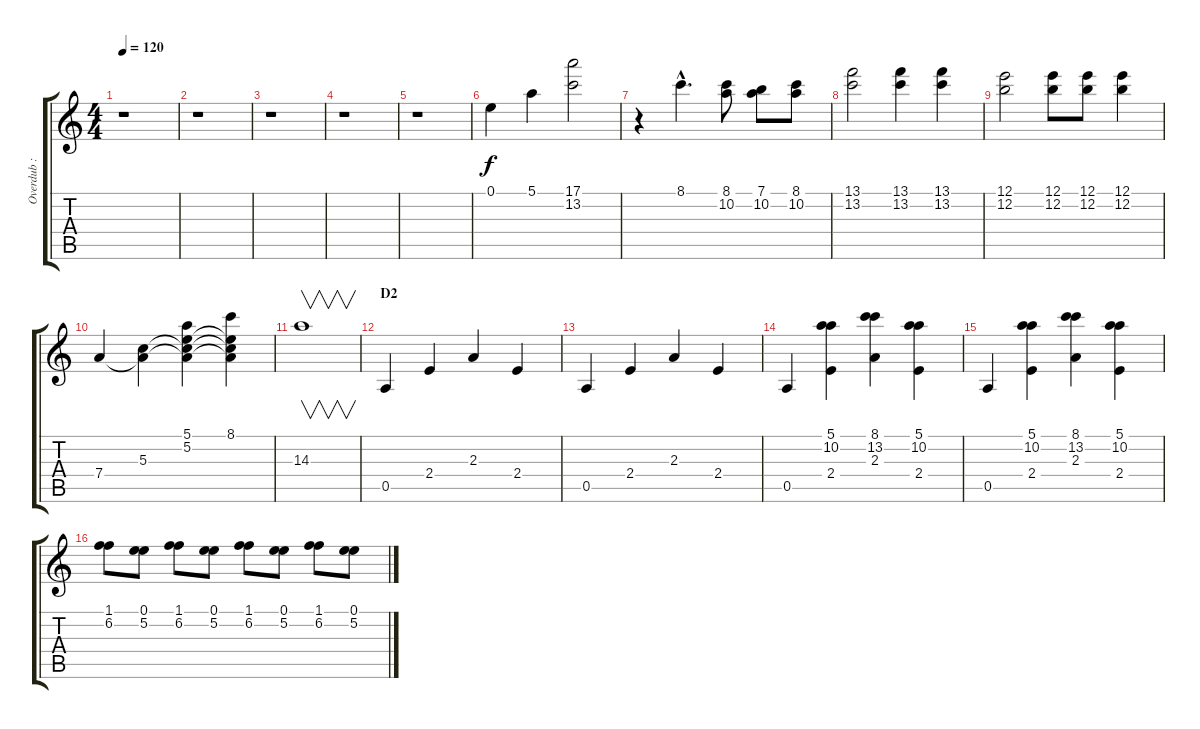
\track ("Overdub : Piano" "Overdub : ") {instrument rockorgan}
\staff {score tabs}
\tuning (E5 B4 G4 D4 A3 E3) {hide}
\ts (4 4)
\tempo 120
\clef g2
\ks c
r.1{dy f} |
r.1 |
r.1 |
r.1 |
r.1 |
0.1.4 5.1.4 (17.1 13.2).2 |
r.4 8.1{hac}.4{d} (8.1 10.2).8 (7.1 10.2).8 (8.1 10.2).8 |
(13.1 13.2).2 (13.1 13.2).4 (13.1 13.2).4 |
(12.1 12.2).2 (12.1 12.2).8 (12.1 12.2).8 (12.1 12.2).4 |
7.4.4 (5.3 7.4{t}).4 (5.1 5.2 5.3{t} 7.4{t}).4 (8.1 5.2{t} 5.3{t} 7.4{t}).4 |
14.3.1{v} |
\section ("" "D2")
0.5.4 2.4.4 2.3.4 2.4.4 |
0.5.4 2.4.4 2.3.4 2.4.4 |
0.5.4 (5.1 10.2 2.4).4 (8.1 13.2 2.3).4 (5.1 10.2 2.4).4 |
0.5.4 (5.1 10.2 2.4).4 (8.1 13.2 2.3).4 (5.1 10.2 2.4).4 |
(1.1 6.2).8 (0.1 5.2).8 (1.1 6.2).8 (0.1 5.2).8 (1.1 6.2).8 (0.1 5.2).8 (1.1 6.2).8 (0.1 5.2).8
